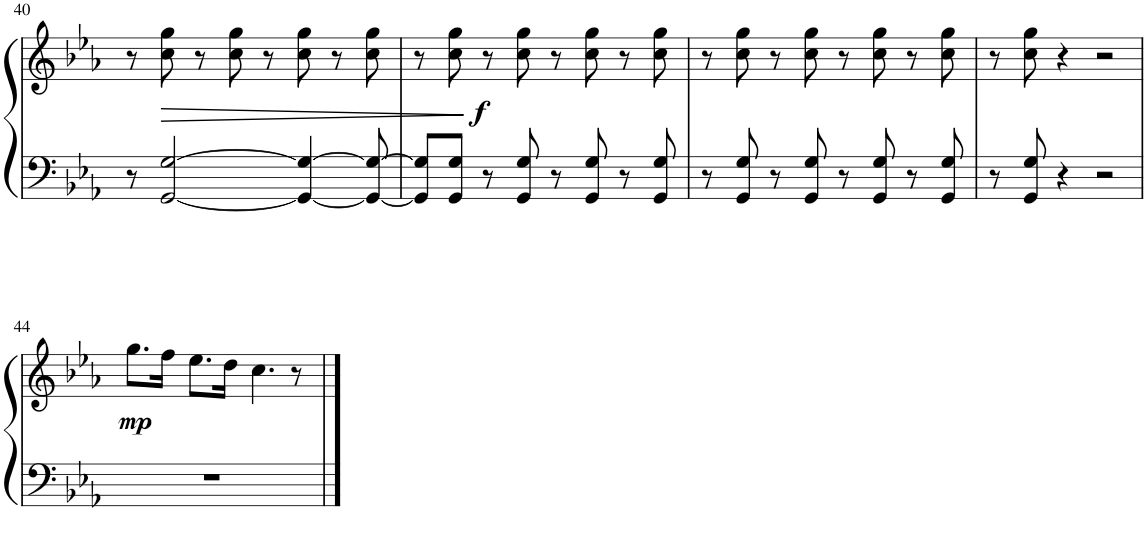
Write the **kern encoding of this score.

**kern	**kern	**dynam
*part1	*part1	*part1
*staff2	*staff1	*staff1/2
*I"Piano	*	*
*I'Pno	*	*
!!LO:PB:g=z
*clefF4	*clefG2	*
*k[b-e-a-]	*k[b-e-a-]	*
*M4/4	*M4/4	*
=40	=40	=40
8r	8r	.
!	!	!LO:HP:b
[2GG/ [2G/	8cc\ 8gg\	>
.	8r	.
.	8cc\ 8gg\	.
.	8r	.
4GG/_ 4G/_	8cc\ 8gg\	.
.	8r	.
8GG/_ 8G/_	8cc\ 8gg\	.
.	.	]
=41	=41	=41
!	!	!LO:DY:b
8GG/] 8G/]L	8r	f
8GG/ 8G/J	8cc\ 8gg\	.
8r	8r	.
8GG/ 8G/	8cc\ 8gg\	.
8r	8r	.
8GG/ 8G/	8cc\ 8gg\	.
8r	8r	.
8GG/ 8G/	8cc\ 8gg\	.
=42	=42	=42
8r	8r	.
8GG/ 8G/	8cc\ 8gg\	.
8r	8r	.
8GG/ 8G/	8cc\ 8gg\	.
8r	8r	.
8GG/ 8G/	8cc\ 8gg\	.
8r	8r	.
8GG/ 8G/	8cc\ 8gg\	.
=43	=43	=43
8r	8r	.
8GG/ 8G/	8cc\ 8gg\	.
4r	4r	.
2r	2r	.
!!LO:LB:g=z
=44	=44	=44
!	!	!LO:DY:b
1r	8.gg\L	mp
.	16ff\Jk	.
.	8.ee-\L	.
.	16dd\Jk	.
.	4.cc\	.
.	8r	.
==	==	==
*-	*-	*-
